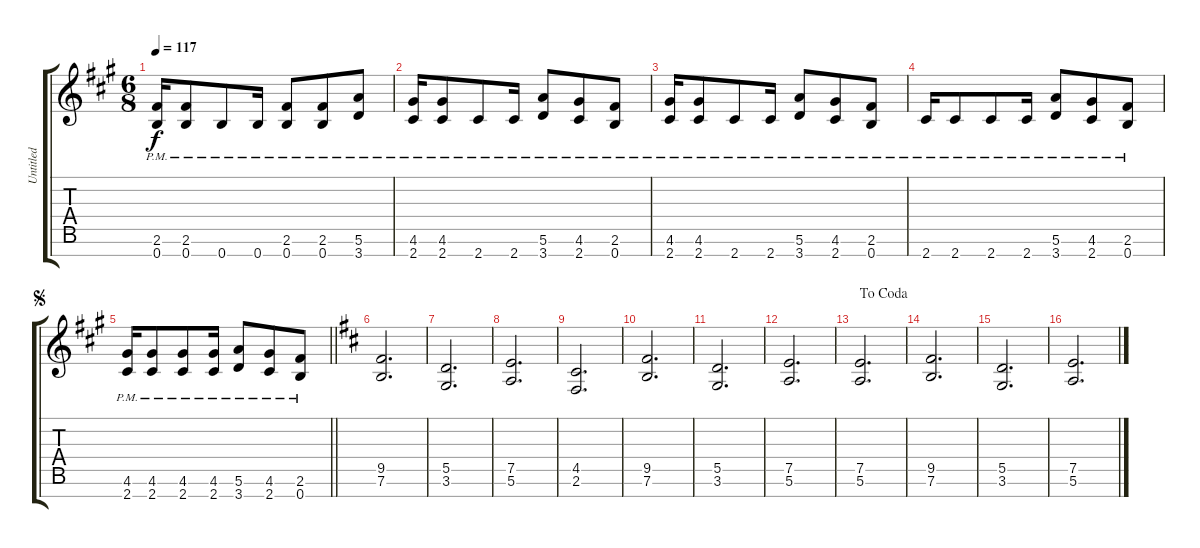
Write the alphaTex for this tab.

\track ("Untitled" "Untitled") {instrument distortionguitar}
\staff {score tabs}
\tuning (E4 B3 G3 D3 A2 E2 B1) {hide}
\ts (6 8)
\tempo 117
\clef g2
\ks a
(2.6{pm} 0.7{pm}).16{ot 8vb dy f} (2.6{pm} 0.7{pm}).8{ot 8vb} 0.7{pm}.8{ot 8vb} 0.7{pm}.16{ot 8vb} (2.6{pm} 0.7{pm}).8{ot 8vb} (2.6{pm} 0.7{pm}).8{ot 8vb} (5.6{pm} 3.7{pm}).8{ot 8vb} |
(4.6{pm} 2.7{pm}).16{ot 8vb} (4.6{pm} 2.7{pm}).8{ot 8vb} 2.7{pm}.8{ot 8vb} 2.7{pm}.16{ot 8vb} (5.6{pm} 3.7{pm}).8{ot 8vb} (4.6{pm} 2.7{pm}).8{ot 8vb} (2.6{pm} 0.7{pm}).8{ot 8vb} |
(4.6{pm} 2.7{pm}).16{ot 8vb} (4.6{pm} 2.7{pm}).8{ot 8vb} 2.7{pm}.8{ot 8vb} 2.7{pm}.16{ot 8vb} (5.6{pm} 3.7{pm}).8{ot 8vb} (4.6{pm} 2.7{pm}).8{ot 8vb} (2.6{pm} 0.7{pm}).8{ot 8vb} |
2.7{pm}.16{ot 8vb} 2.7{pm}.8{ot 8vb} 2.7{pm}.8{ot 8vb} 2.7{pm}.16{ot 8vb} (5.6{pm} 3.7{pm}).8{ot 8vb} (4.6{pm} 2.7{pm}).8{ot 8vb} (2.6{pm} 0.7{pm}).8{ot 8vb} |
\jump segno
\barLineRight lightlight
(4.6{pm} 2.7{pm}).16{ot 8vb} (4.6{pm} 2.7{pm}).8{ot 8vb} (4.6{pm} 2.7{pm}).8{ot 8vb} (4.6{pm} 2.7{pm}).16{ot 8vb} (5.6{pm} 3.7{pm}).8{ot 8vb} (4.6{pm} 2.7{pm}).8{ot 8vb} (2.6{pm} 0.7{pm}).8{ot 8vb} |
\section ("" " ")
\ks d
(9.5 7.6).2{d} |
(5.5 3.6).2{d} |
(7.5 5.6).2{d} |
(4.5 2.6).2{d} |
(9.5 7.6).2{d} |
(5.5 3.6).2{d} |
(7.5 5.6).2{d} |
\jump dacoda
(7.5 5.6).2{d} |
(9.5 7.6).2{d} |
(5.5 3.6).2{d} |
(7.5 5.6).2{d}
